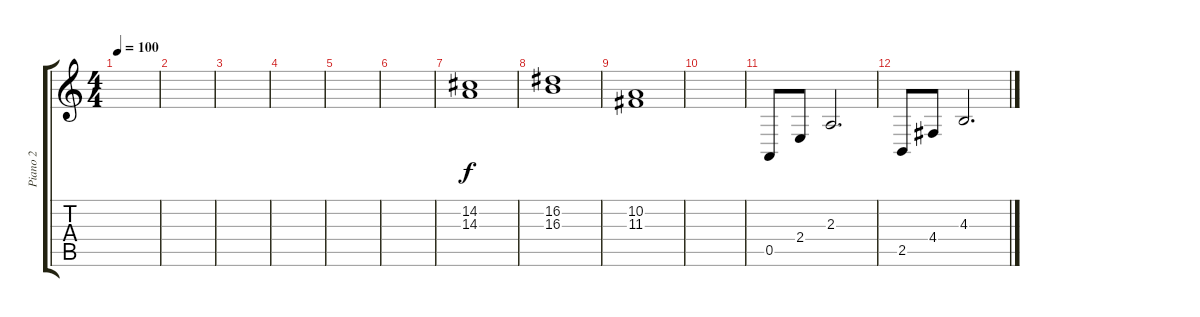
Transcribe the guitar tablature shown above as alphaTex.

\track ("Piano 2" "Piano 2") {instrument brightacousticpiano}
\staff {score tabs}
\tuning (E4 B3 G3 D3 A2 E2) {hide}
\ts (4 4)
\tempo 100
\clef g2
\ks c
|
|
|
|
|
|
(14.2 14.3).1 |
(16.2 16.3).1 |
(10.2 11.3).1 |
|
0.5.8 2.4.8 2.3.2{d} |
2.5.8 4.4.8 4.3.2{d}
